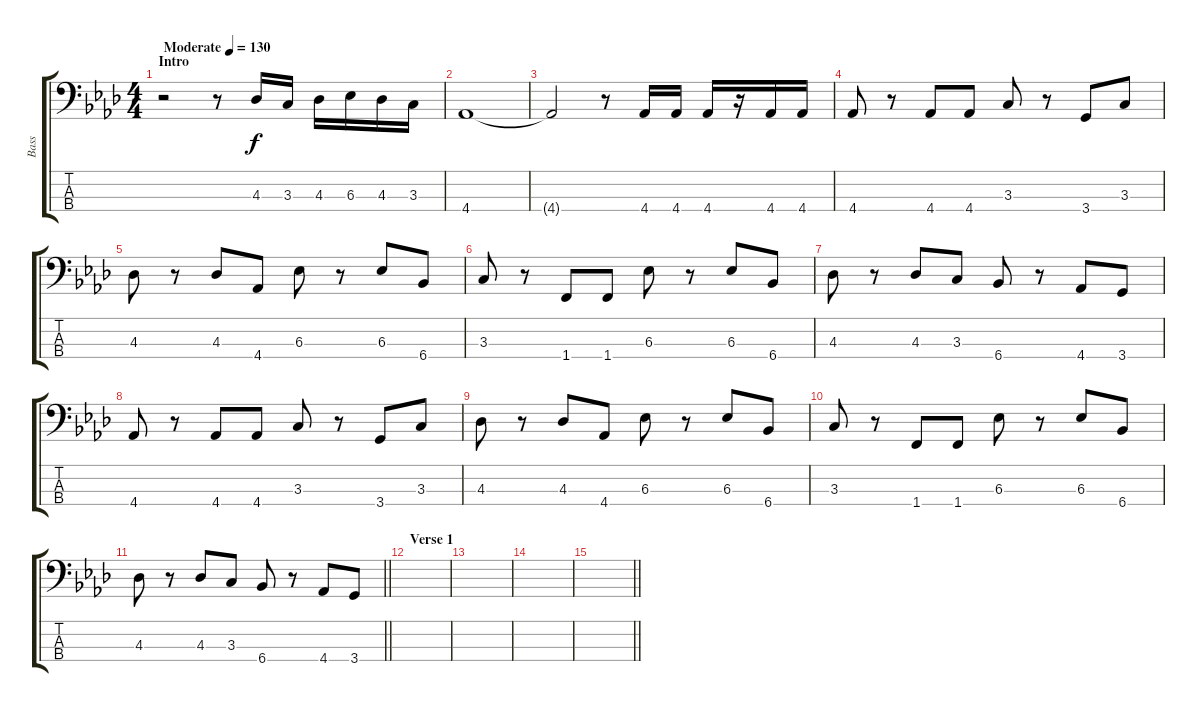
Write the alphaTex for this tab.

\track ("Bass" "Bass") {instrument electricbassfinger}
\staff {score tabs}
\tuning (G2 D2 A1 E1) {hide}
\ts (4 4)
\section ("" "Intro")
\tempo (130 "Moderate")
\clef f4
\ks ab
r.2{dy f instrument electricbassfinger} r.8 4.3.16 3.3.16 4.3.16 6.3.16 4.3.16 3.3.16 |
4.4.1 |
4.4{t}.2 r.8 4.4.16 4.4.16 4.4.16 r.16 4.4.16 4.4.16 |
4.4.8 r.8 4.4.8 4.4.8 3.3.8 r.8 3.4.8 3.3.8 |
4.3.8 r.8 4.3.8 4.4.8 6.3.8 r.8 6.3.8 6.4.8 |
3.3.8 r.8 1.4.8 1.4.8 6.3.8 r.8 6.3.8 6.4.8 |
4.3.8 r.8 4.3.8 3.3.8 6.4.8 r.8 4.4.8 3.4.8 |
4.4.8 r.8 4.4.8 4.4.8 3.3.8 r.8 3.4.8 3.3.8 |
4.3.8 r.8 4.3.8 4.4.8 6.3.8 r.8 6.3.8 6.4.8 |
3.3.8 r.8 1.4.8 1.4.8 6.3.8 r.8 6.3.8 6.4.8 |
\barLineRight lightlight
4.3.8 r.8 4.3.8 3.3.8 6.4.8 r.8 4.4.8 3.4.8 |
\section ("" "Verse 1")
|
|
|
\barLineRight lightlight
